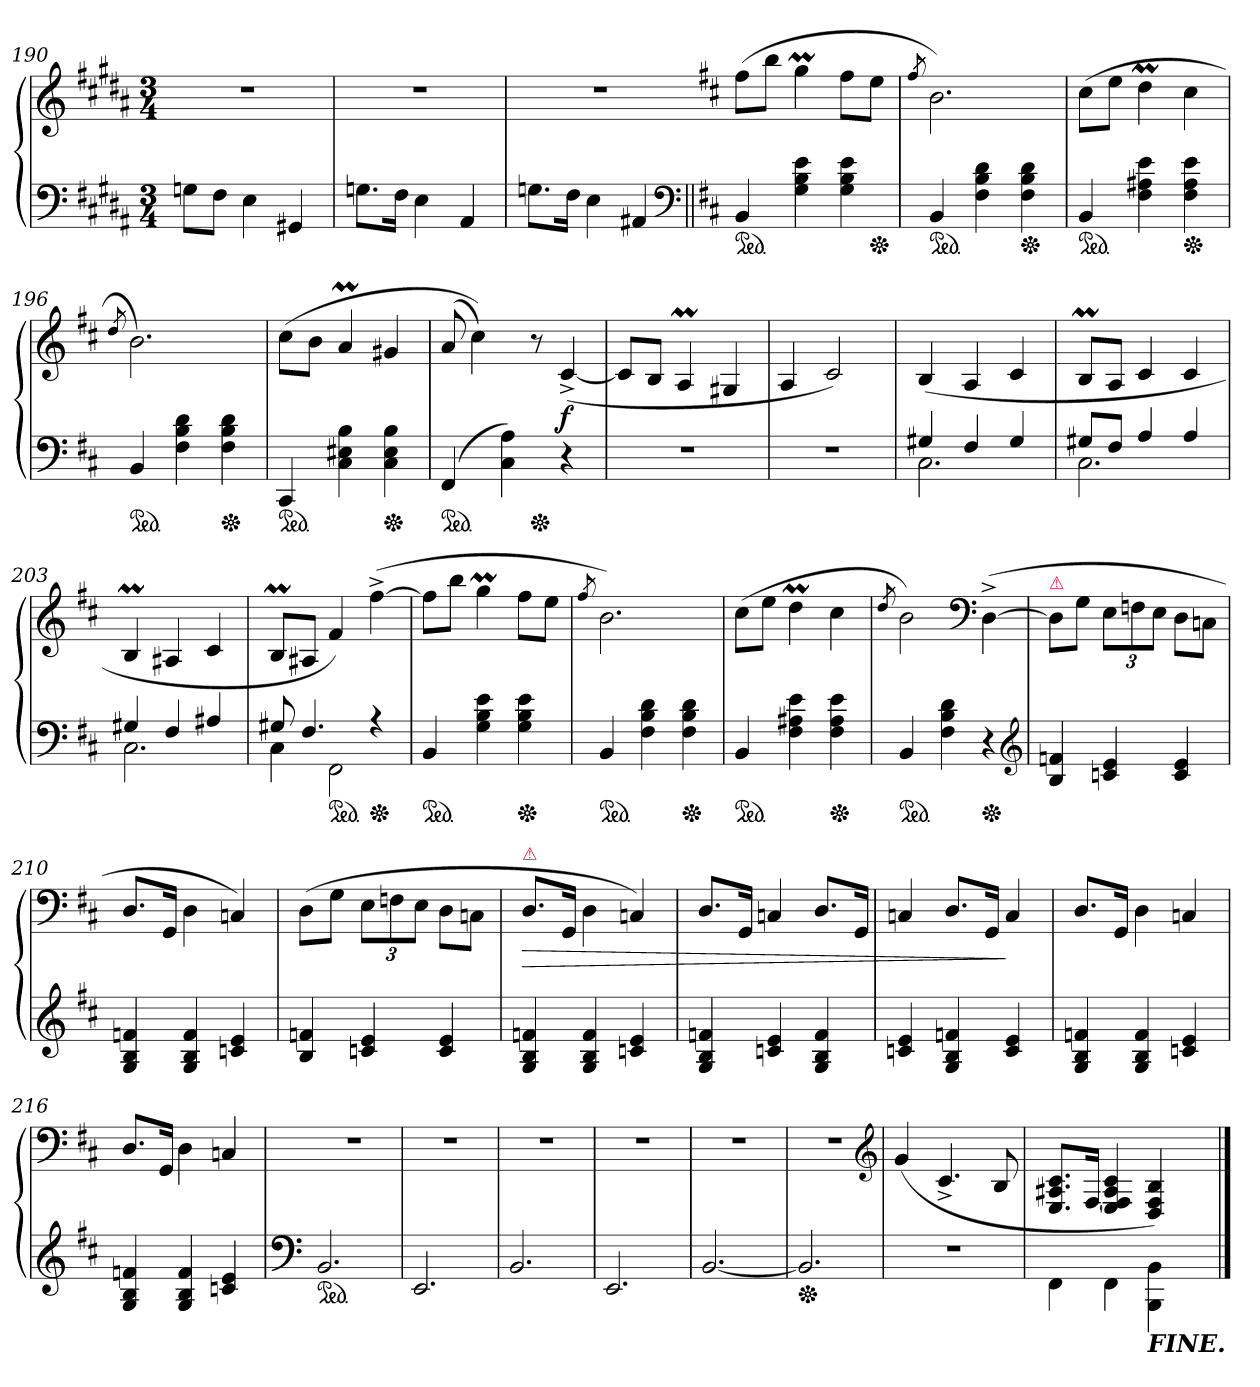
**kern	**kern	**dynam
*part1	*part1	*part1
*staff2	*staff1	*staff1/2
*clefF4	*clefG2	*
*k[f#c#g#d#a#]	*k[f#c#g#d#a#]	*
*M3/4	*M3/4	*
=190	=190	=190
8GnL	2.r	.
8F#J	.	.
4E	.	.
4GG#X	.	.
=191	=191	=191
8.GnL	2.r	.
16F#Jk	.	.
4E	.	.
4AA#	.	.
=192	=192	=192
8.GnL	2.r	.
16F#Jk	.	.
4E	.	.
4AA#X	.	.
*clefF4	*	*
=193||	=193	=193
*k[f#c#]	*k[f#c#]	*
*ped	*	*
4BB	(8ff#L	.
.	8bbJ	.
4G 4B 4e	4ggM	.
4G 4B 4e	8ff#L	.
*Xped	*	*
.	8eeJ	.
=194	=194	=194
.	8qff#/	.
*ped	*	*
4BB	2.b)	.
4F# 4B 4d	.	.
*Xped	*	*
4F# 4B 4d	.	.
=195	=195	=195
*ped	*	*
4BB	(8cc#L	.
.	8eeJ	.
4F# 4A#X 4e	4ddM	.
*Xped	*	*
4F# 4A# 4e	4cc#	.
=196	=196	=196
.	8qdd/	.
*ped	*	*
4BB	2.b)	.
4F# 4B 4d	.	.
*Xped	*	*
4F# 4B 4d	.	.
=197	=197	=197
*ped	*	*
4CC#	(8cc#L	.
.	8bJ	.
4C# 4E#X 4B	4aM	.
*Xped	*	*
4C# 4E# 4B	4g#X	.
=198	=198	=198
*ped	*	*
(4FF#	(8a	.
.	4cc#))	.
4C# 4A)	.	.
*Xped	*	*
.	8r	.
4r	([4c#^>	f
=199	=199	=199
2.r	8c#L]	.
.	8BJ	.
.	4AM	.
.	4G#X	.
=200	=200	=200
2.r	4A	.
.	2c#)	.
=201	=201	=201
*^	*	*
4G#X	2.C#	(4B	.
4F#	.	4A	.
4G#	.	4c#	.
=202	=202	=202	=202
8G#XL	2.C#	8BML	.
8F#J	.	8AJ	.
4A	.	4c#	.
4A	.	4c#	.
=203	=203	=203	=203
4G#X	2.C#	4BM	.
4F#	.	4A#X	.
4A#X	.	4c#	.
=204	=204	=204	=204
8G#X	4C#	8BML	.
4.F#	.	8A#XJ	.
*ped	*	*	*
.	2FF#	4f#)	.
*Xped	*	*	*
4r	.	([4ff#^<	.
*v	*v	*	*
=205	=205	=205
*ped	*	*
4BB	8ff#L]	.
.	8bbJ	.
4G 4B 4e	4ggM	.
*Xped	*	*
4G 4B 4e	8ff#L	.
.	8eeJ	.
=206	=206	=206
.	8qff#/	.
*ped	*	*
4BB	2.b)	.
4F# 4B 4d	.	.
*Xped	*	*
4F# 4B 4d	.	.
=207	=207	=207
*ped	*	*
4BB	(8cc#L	.
.	8eeJ	.
4F# 4A#X 4e	4ddM	.
*Xped	*	*
4F# 4A# 4e	4cc#	.
=208	=208	=208
.	8qdd/	.
*ped	*	*
4BB	2b)	.
4F# 4B 4d	.	.
*	*clefF4	*
*Xped	*	*
4r	([4D^<	.
*clefG2	*	*
=209	=209	=209
!	!LO:TX:a:i:color=crimson:t=⚠	!
4B 4fn	8DL]	.
.	8GJ	.
4cn 4e	12EL	.
.	12Fn	.
.	12EJ	.
4c 4e	8D\L	.
.	8CnJ	.
=210	=210	=210
4G 4B 4fn	8.DL	.
.	16GGJk	.
4G 4B 4f	4D	.
4cn 4e	4Cn)	.
=211	=211	=211
4B 4fn	(>8DL	.
.	8GJ	.
4cn 4e	12EL	.
.	12Fn	.
.	12EJ	.
4c 4e	8D\L	.
.	8CnJ	.
=212	=212	=212
!	!LO:TX:a:color=crimson:t=⚠	!
!	!	!LO:HP:b
4G 4B 4fn	8.DL	>
.	16GGJk	.
4G 4B 4f	4D	.
4cn 4e	4Cn)	.
=213	=213	=213
4G 4B 4fn	8.DL	.
.	16GGJk	.
4cn 4e	4Cn	.
4G 4B 4f	8.DL	.
.	16GGJk	.
=214	=214	=214
4cn 4e	4Cn	.
4G 4B 4fn	8.DL	.
.	16GGJk	.
4c 4e	4C	]
=215	=215	=215
4G 4B 4fn	8.DL	.
.	16GGJk	.
4G 4B 4f	4D	.
4cn 4e	4Cn	.
=216	=216	=216
4G 4B 4fn	8.DL	.
.	16GGJk	.
4G 4B 4f	4D	.
4cn 4e	4Cn	.
=217	=217	=217
*clefF4	*	*
*ped	*	*
2.BB	2.r	.
=218	=218	=218
2.EE	2.r	.
=219	=219	=219
2.BB	2.r	.
=220	=220	=220
2.EE	2.r	.
=221	=221	=221
[2.BB	2.r	.
=222	=222	=222
2.BB]	2.r	.
*	*clefG2	*
*Xped	*	*
=223	=223	=223
2.r	(>4g	.
.	4.c#^	.
.	8B	.
=224	=224	=224
4FF#\	8.E/ 8.A#X/ 8.c#/L	.
.	[16F#/Jk	.
4FF#\	4E/ 4F#]/ 4A#/ 4c#/	.
!LO:TX:b:Bi:t=FINE.	!	!
4BBB\ 4BB\	4D/ 4F#/ 4B/)	.
==	==	==
*-	*-	*-
